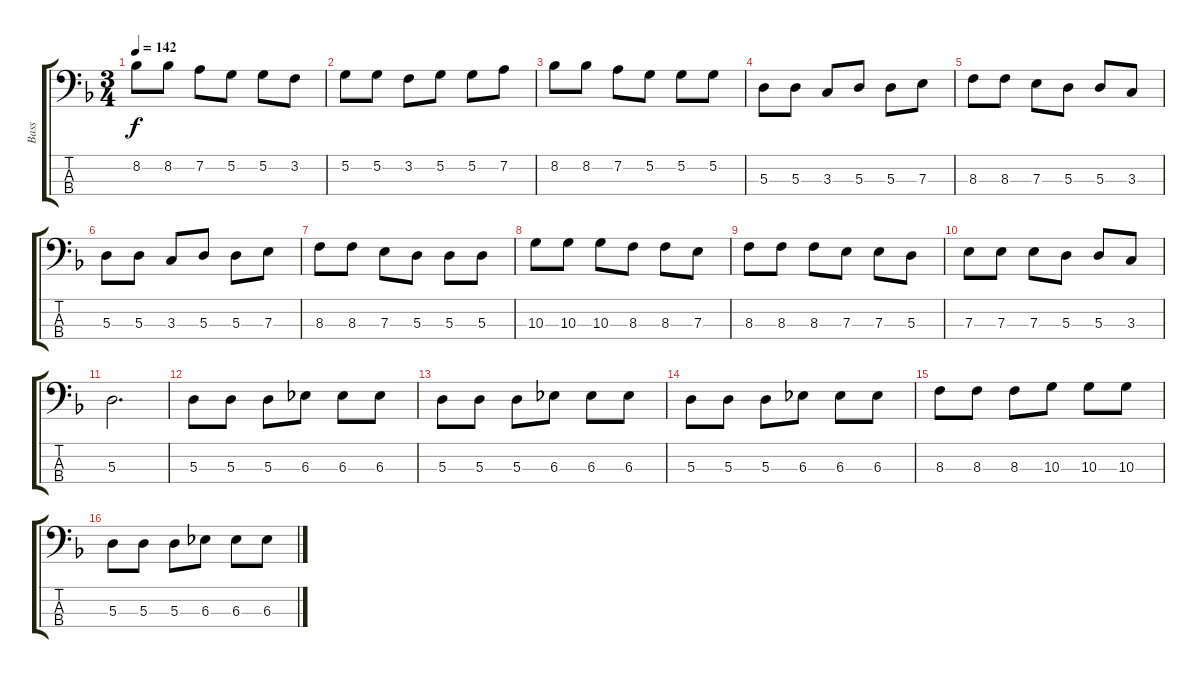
\track ("Bass" "Bass") {instrument electricbassfinger}
\staff {score tabs}
\tuning (G2 D2 A1 E1) {hide}
\ts (3 4)
\tempo 142
\clef f4
\ks dminor
8.2.8{dy f} 8.2.8 7.2.8 5.2.8 5.2.8 3.2.8 |
5.2.8 5.2.8 3.2.8 5.2.8 5.2.8 7.2.8 |
8.2.8 8.2.8 7.2.8 5.2.8 5.2.8 5.2.8 |
5.3.8 5.3.8 3.3.8 5.3.8 5.3.8 7.3.8 |
8.3.8 8.3.8 7.3.8 5.3.8 5.3.8 3.3.8 |
5.3.8 5.3.8 3.3.8 5.3.8 5.3.8 7.3.8 |
8.3.8 8.3.8 7.3.8 5.3.8 5.3.8 5.3.8 |
10.3.8 10.3.8 10.3.8 8.3.8 8.3.8 7.3.8 |
8.3.8 8.3.8 8.3.8 7.3.8 7.3.8 5.3.8 |
7.3.8 7.3.8 7.3.8 5.3.8 5.3.8 3.3.8 |
5.3.2{d} |
5.3.8 5.3.8 5.3.8 6.3.8 6.3.8 6.3.8 |
5.3.8 5.3.8 5.3.8 6.3.8 6.3.8 6.3.8 |
5.3.8 5.3.8 5.3.8 6.3.8 6.3.8 6.3.8 |
8.3.8 8.3.8 8.3.8 10.3.8 10.3.8 10.3.8 |
5.3.8 5.3.8 5.3.8 6.3.8 6.3.8 6.3.8
